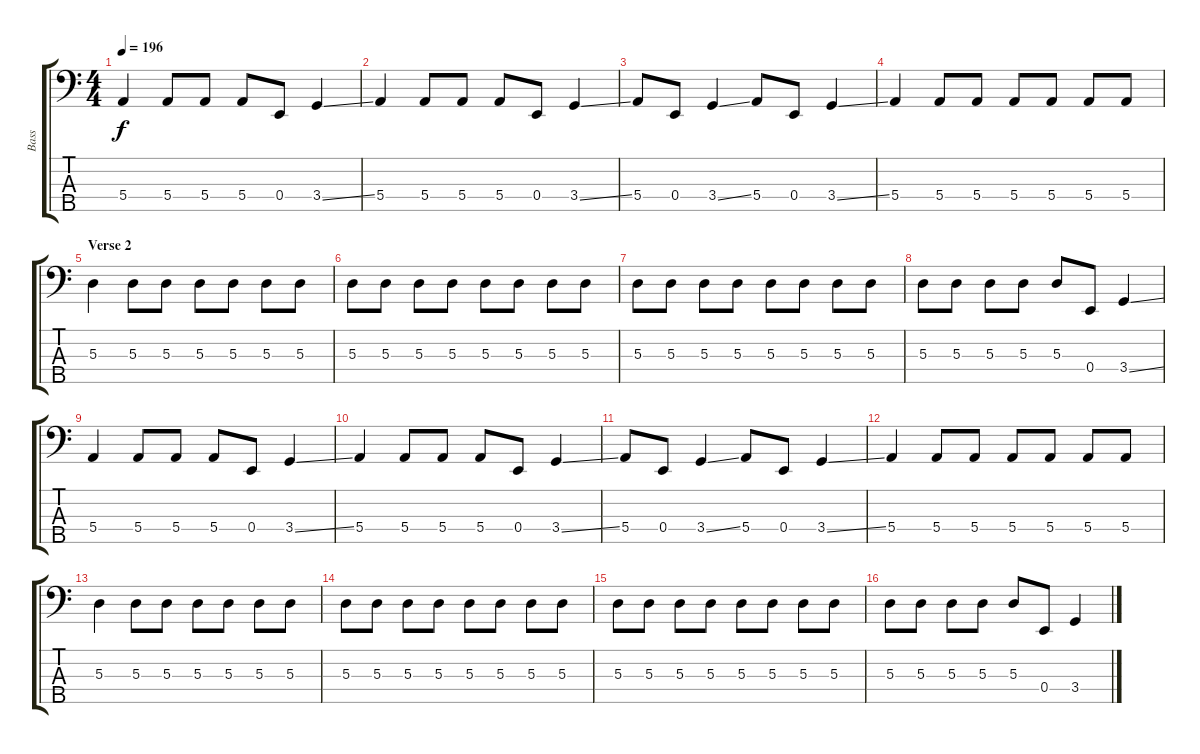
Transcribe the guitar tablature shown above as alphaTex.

\track ("Bass" "Bass") {instrument electricbasspick}
\staff {score tabs}
\tuning (G2 D2 A1 E1 B0) {hide}
\ts (4 4)
\tempo 196
\clef f4
\ks c
5.4.4{dy f} 5.4.8 5.4.8 5.4.8 0.4.8 3.4{ss}.4 |
5.4.4 5.4.8 5.4.8 5.4.8 0.4.8 3.4{ss}.4 |
5.4.8 0.4.8 3.4{ss}.4 5.4.8 0.4.8 3.4{ss}.4 |
5.4.4 5.4.8 5.4.8 5.4.8 5.4.8 5.4.8 5.4.8 |
\section ("" "Verse 2")
5.3.4 5.3.8 5.3.8 5.3.8 5.3.8 5.3.8 5.3.8 |
5.3.8 5.3.8 5.3.8 5.3.8 5.3.8 5.3.8 5.3.8 5.3.8 |
5.3.8 5.3.8 5.3.8 5.3.8 5.3.8 5.3.8 5.3.8 5.3.8 |
5.3.8 5.3.8 5.3.8 5.3.8 5.3.8 0.4.8 3.4{ss}.4 |
5.4.4 5.4.8 5.4.8 5.4.8 0.4.8 3.4{ss}.4 |
5.4.4 5.4.8 5.4.8 5.4.8 0.4.8 3.4{ss}.4 |
5.4.8 0.4.8 3.4{ss}.4 5.4.8 0.4.8 3.4{ss}.4 |
5.4.4 5.4.8 5.4.8 5.4.8 5.4.8 5.4.8 5.4.8 |
5.3.4 5.3.8 5.3.8 5.3.8 5.3.8 5.3.8 5.3.8 |
5.3.8 5.3.8 5.3.8 5.3.8 5.3.8 5.3.8 5.3.8 5.3.8 |
5.3.8 5.3.8 5.3.8 5.3.8 5.3.8 5.3.8 5.3.8 5.3.8 |
5.3.8 5.3.8 5.3.8 5.3.8 5.3.8 0.4.8 3.4{ss}.4
